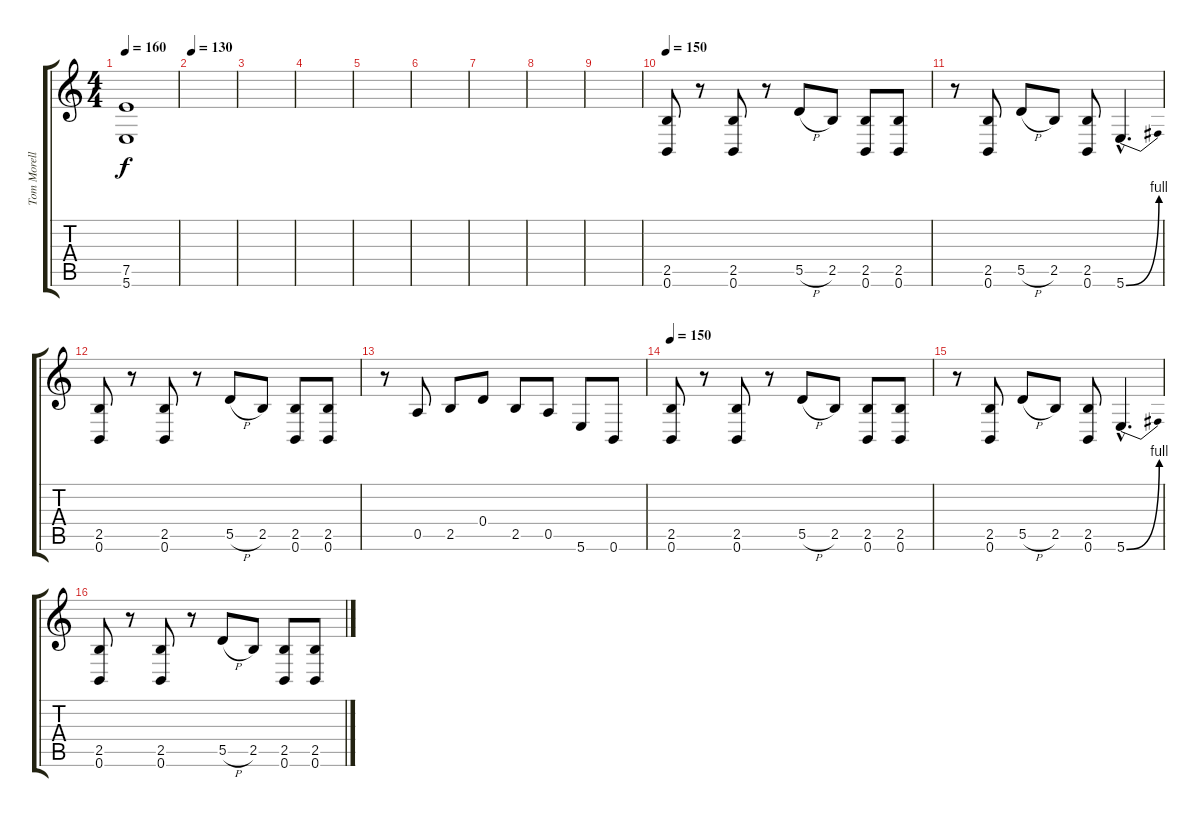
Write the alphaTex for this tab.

\track ("Tom Morello" "Tom Morell") {instrument overdrivenguitar}
\staff {score tabs}
\tuning (E4 B3 G3 D3 A2 B1) {hide}
\ts (4 4)
\tempo 160
\clef g2
\ks c
(7.5{t} 5.6{t}).1{dy f} |
\tempo 130
|
|
|
|
|
|
|
|
\tempo 150
(2.5 0.6).8 r.8 (2.5 0.6).8 r.8 5.5{h}.8 2.5.8 (2.5 0.6).8 (2.5 0.6).8 |
r.8 (2.5 0.6).8 5.5{h}.8 2.5.8 (2.5 0.6).8 5.6{be (bend 0 0 60 4) hac}.4{d} |
(2.5 0.6).8 r.8 (2.5 0.6).8 r.8 5.5{h}.8 2.5.8 (2.5 0.6).8 (2.5 0.6).8 |
r.8 0.5.8 2.5.8 0.4.8 2.5.8 0.5.8 5.6.8 0.6.8 |
\tempo 150
(2.5 0.6).8 r.8 (2.5 0.6).8 r.8 5.5{h}.8 2.5.8 (2.5 0.6).8 (2.5 0.6).8 |
r.8 (2.5 0.6).8 5.5{h}.8 2.5.8 (2.5 0.6).8 5.6{be (bend 0 0 60 4) hac}.4{d} |
(2.5 0.6).8 r.8 (2.5 0.6).8 r.8 5.5{h}.8 2.5.8 (2.5 0.6).8 (2.5 0.6).8
